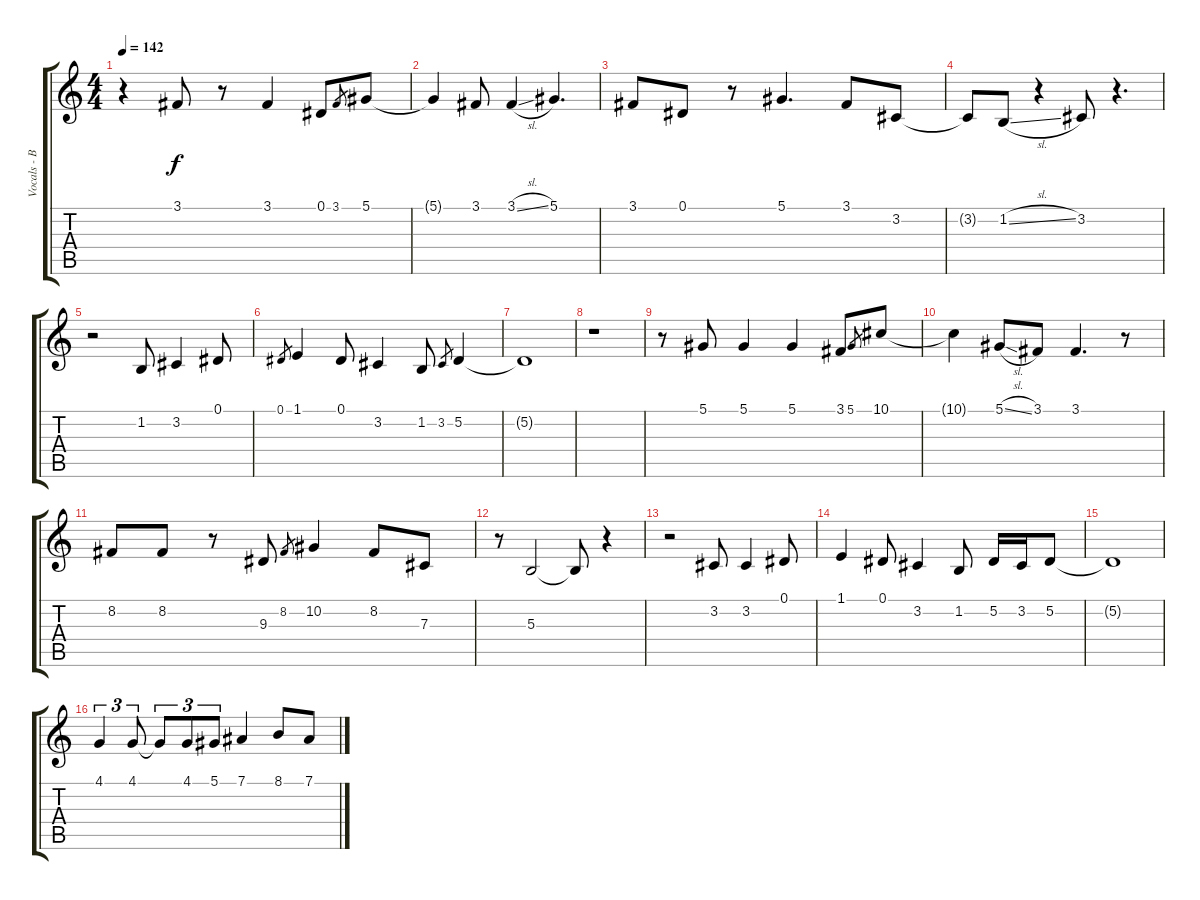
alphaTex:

\track ("Vocals - Backing Vocals" "Vocals - B") {instrument lead2sawtooth}
\staff {score tabs}
\tuning (Eb4 Bb3 Gb3 Db3 Ab2 Eb2) {hide}
\ts (4 4)
\section ("" "")
\tempo 142
\clef g2
\ks c
r.4{dy f} 3.1.8 r.8 3.1.4 0.1.8 3.1.8{gr} 5.1.8 |
5.1{t}.4 3.1.8 3.1{sl}.4 5.1.4{d} |
3.1.8 0.1.8 r.8 5.1.4{d} 3.1.8 3.2.8 |
3.2{t}.8 1.2{sl}.8 r.4 3.2.8 r.4{d} |
r.2 1.2.8 3.2.4 0.1.8 |
0.1.8{gr} 1.1.4 0.1.8 3.2.4 1.2.8 3.2.8{gr} 5.2.4 |
5.2{t}.1 |
r.1 |
r.8 5.1.8 5.1.4 5.1.4 3.1.8 5.1.8{gr} 10.1.8 |
10.1{t}.4 5.1{sl}.8 3.1.8 3.1.4{d} r.8 |
8.2.8 8.2.8 r.8 9.3.8 8.2.8{gr} 10.2.4 8.2.8 7.3.8 |
r.8 5.3.2 5.3{t}.8 r.4 |
r.2 3.2.8 3.2.4 0.1.8 |
1.1.4 0.1.8 3.2.4 1.2.8 5.2.16 3.2.16 5.2.8 |
5.2{t}.1 |
4.1.4{tu (3 2)} 4.1.8{tu (3 2)} 4.1{t}.8{tu (3 2)} 4.1.8{tu (3 2)} 5.1.8{tu (3 2)} 7.1.4 8.1.8 7.1.8
